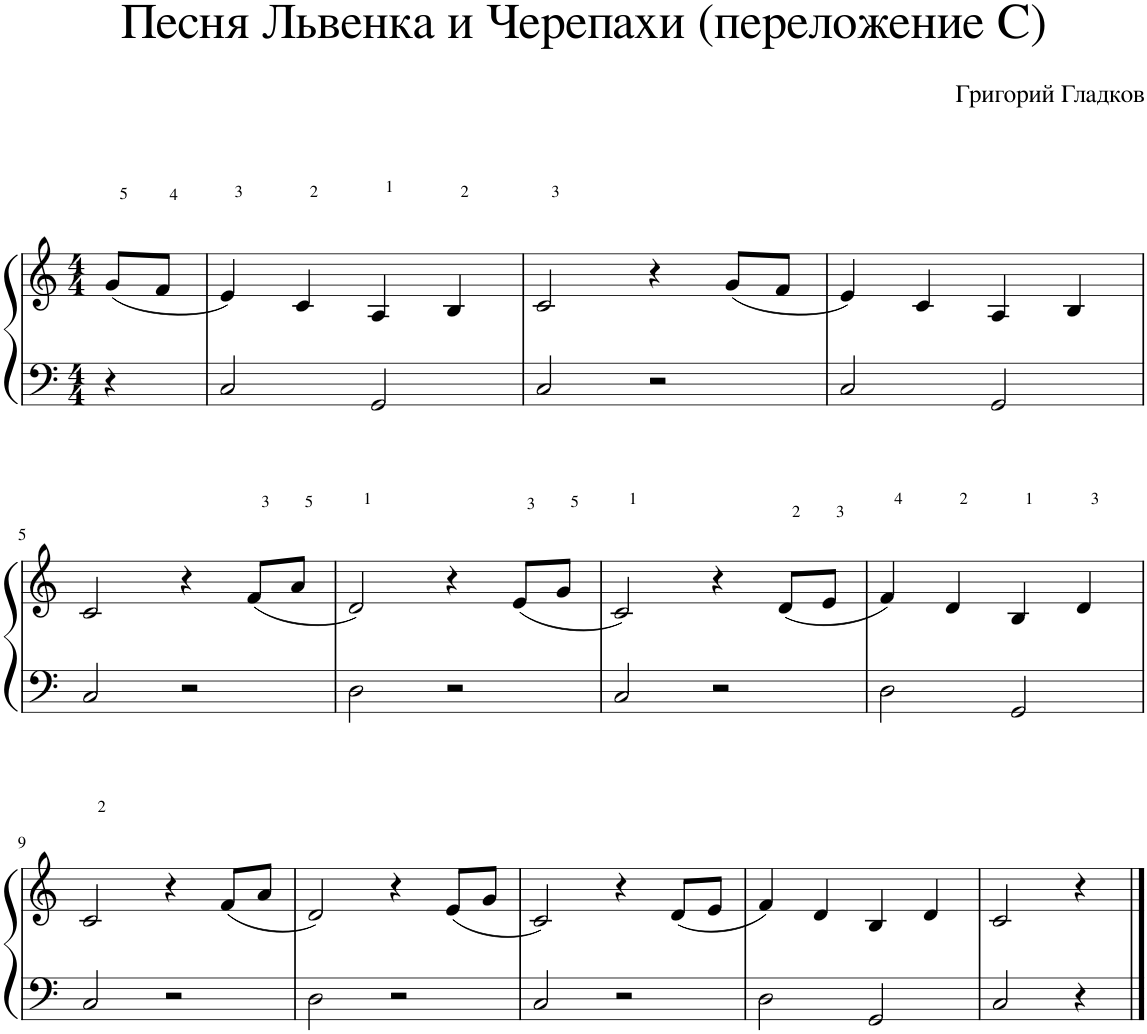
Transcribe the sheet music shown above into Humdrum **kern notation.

**kern	**kern
*part1	*part1
*staff2	*staff1
*I"Piano	*
*I'Pno.	*
*clefF4	*clefG2
*k[]	*k[]
*M4/4	*M4/4
=1	=1
4r	(8g/L
.	8f/J
=2	=2
2C/	4e/)
.	4c/
2GG/	4A/
.	4B/
=3	=3
2C/	2c/
2r	4r
.	(8g/L
.	8f/J
=4	=4
2C/	4e/)
.	4c/
2GG/	4A/
.	4B/
!!LO:LB:g=z
=5	=5
2C/	2c/
2r	4r
.	(8f/L
.	8a/J
=6	=6
2D\	2d/)
2r	4r
.	(8e/L
.	8g/J
=7	=7
2C/	2c/)
2r	4r
.	(8d/L
.	8e/J
=8	=8
2D\	4f/)
.	4d/
2GG/	4B/
.	4d/
!!LO:LB:g=z
=9	=9
2C/	2c/
2r	4r
.	(8f/L
.	8a/J
=10	=10
2D\	2d/)
2r	4r
.	(8e/L
.	8g/J
=11	=11
2C/	2c/)
2r	4r
.	(8d/L
.	8e/J
=12	=12
2D\	4f/)
.	4d/
2GG/	4B/
.	4d/
=13	=13
2C/	2c/
4r	4r
==	==
*-	*-
